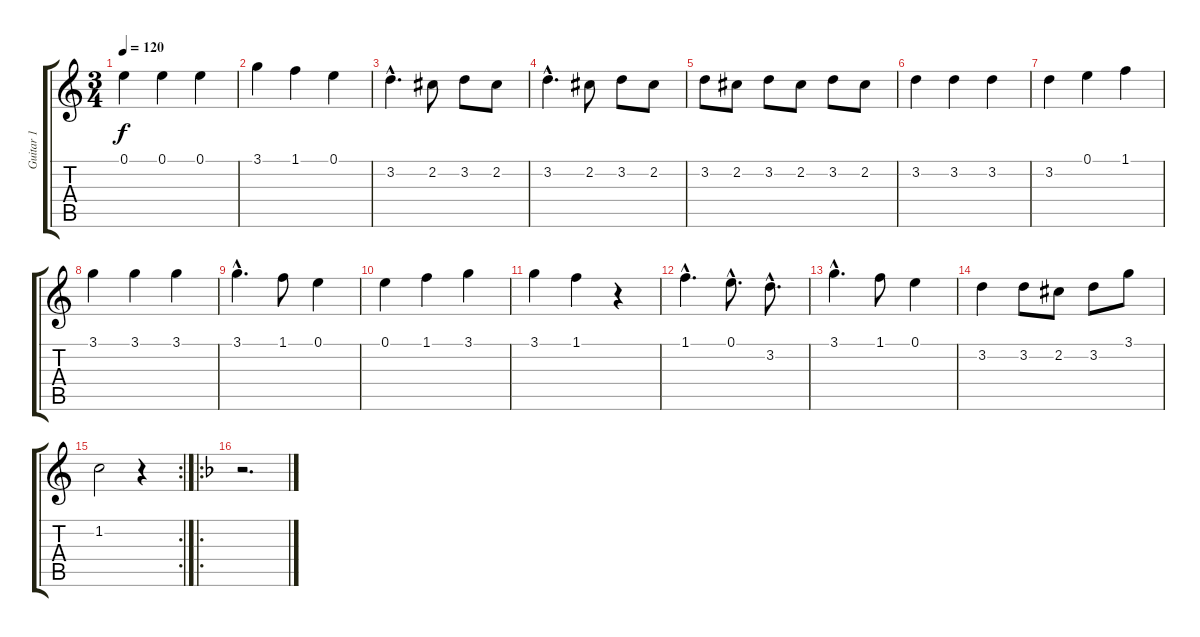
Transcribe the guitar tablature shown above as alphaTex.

\track ("Guitar 1" "Guitar 1") {instrument acousticguitarnylon}
\staff {score tabs}
\tuning (E4 B3 G3 D3 A2 E2) {hide}
\ts (3 4)
\tempo 120
\clef g2
\ks c
0.1.4{dy f} 0.1.4 0.1.4 |
3.1.4 1.1.4 0.1.4 |
3.2{hac}.4{d} 2.2.8 3.2.8 2.2.8 |
3.2{hac}.4{d} 2.2.8 3.2.8 2.2.8 |
3.2.8 2.2.8 3.2.8 2.2.8 3.2.8 2.2.8 |
3.2.4 3.2.4 3.2.4 |
3.2.4 0.1.4 1.1.4 |
3.1.4 3.1.4 3.1.4 |
3.1{hac}.4{d} 1.1.8 0.1.4 |
0.1.4 1.1.4 3.1.4 |
3.1.4 1.1.4 r.4 |
1.1{hac}.4{d} 0.1{hac}.8{d} 3.2{hac}.8{d} |
3.1{hac}.4{d} 1.1.8 0.1.4 |
3.2.4 3.2.8 2.2.8 3.2.8 3.1.8 |
\rc 2
1.2.2 r.4 |
\ro
\ks f
r.2{d}
